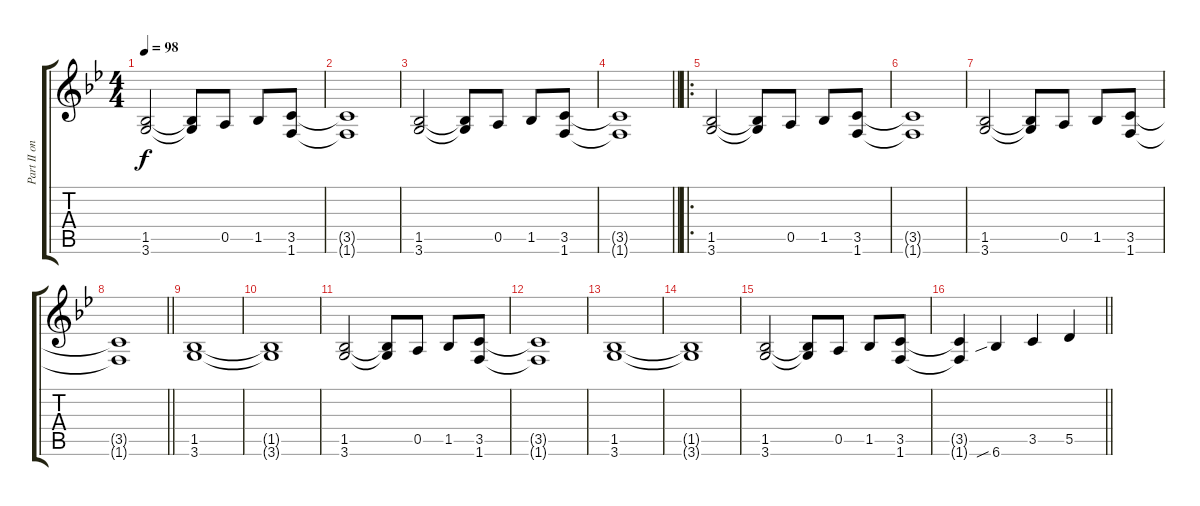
\track ("Part II only with Part I" "Part II on") {instrument electricguitarclean}
\staff {score tabs}
\tuning (E4 B3 G3 D3 A2 E2) {hide}
\ts (4 4)
\tempo 98
\clef g2
\ks bb
(1.5 3.6).2{dy f instrument electricguitarclean} (1.5{t} 3.6{t}).8 0.5.8 1.5.8 (3.5 1.6).8 |
(3.5{t} 1.6{t}).1 |
(1.5 3.6).2 (1.5{t} 3.6{t}).8 0.5.8 1.5.8 (3.5 1.6).8 |
\barLineRight lightlight
(3.5{t} 1.6{t}).1 |
\ro
(1.5 3.6).2 (1.5{t} 3.6{t}).8 0.5.8 1.5.8 (3.5 1.6).8 |
(3.5{t} 1.6{t}).1 |
(1.5 3.6).2 (1.5{t} 3.6{t}).8 0.5.8 1.5.8 (3.5 1.6).8 |
\barLineRight lightlight
(3.5{t} 1.6{t}).1 |
(1.5 3.6).1 |
(1.5{t} 3.6{t}).1 |
(1.5 3.6).2 (1.5{t} 3.6{t}).8 0.5.8 1.5.8 (3.5 1.6).8 |
(3.5{t} 1.6{t}).1 |
(1.5 3.6).1 |
(1.5{t} 3.6{t}).1 |
(1.5 3.6).2 (1.5{t} 3.6{t}).8 0.5.8 1.5.8 (3.5 1.6).8 |
\barLineRight lightlight
(3.5{t} 1.6{t}).4 6.6{sib}.4 3.5.4 5.5.4
